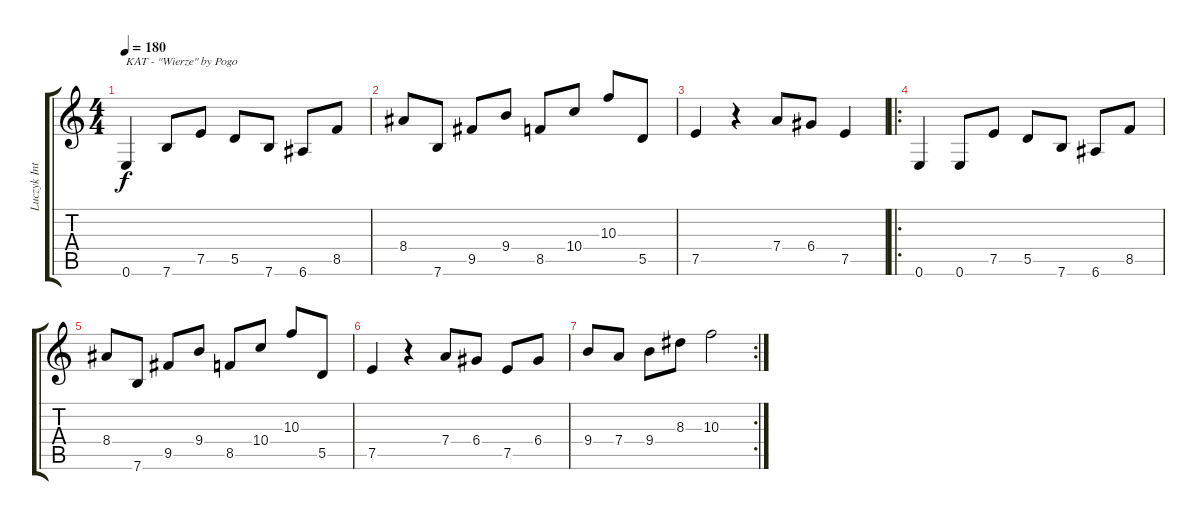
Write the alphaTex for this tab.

\track ("Luczyk Into Guitar" "Luczyk Int") {instrument distortionguitar}
\staff {score tabs}
\tuning (E4 B3 G3 D3 A2 E2) {hide}
\ts (4 4)
\tempo 180
\clef g2
\ks c
0.6.4{txt "KAT - \"Wierze\" by Pogo" dy f instrument distortionguitar} 7.6.8 7.5.8 5.5.8 7.6.8 6.6.8 8.5.8 |
8.4.8 7.6.8 9.5.8 9.4.8 8.5.8 10.4.8 10.3.8 5.5.8 |
7.5.4 r.4 7.4.8 6.4.8 7.5.4 |
\ro
0.6.4 0.6.8 7.5.8 5.5.8 7.6.8 6.6.8 8.5.8 |
8.4.8 7.6.8 9.5.8 9.4.8 8.5.8 10.4.8 10.3.8 5.5.8 |
7.5.4 r.4 7.4.8 6.4.8 7.5.8 6.4.8 |
\rc 2
9.4.8 7.4.8 9.4.8 8.3.8 10.3.2
